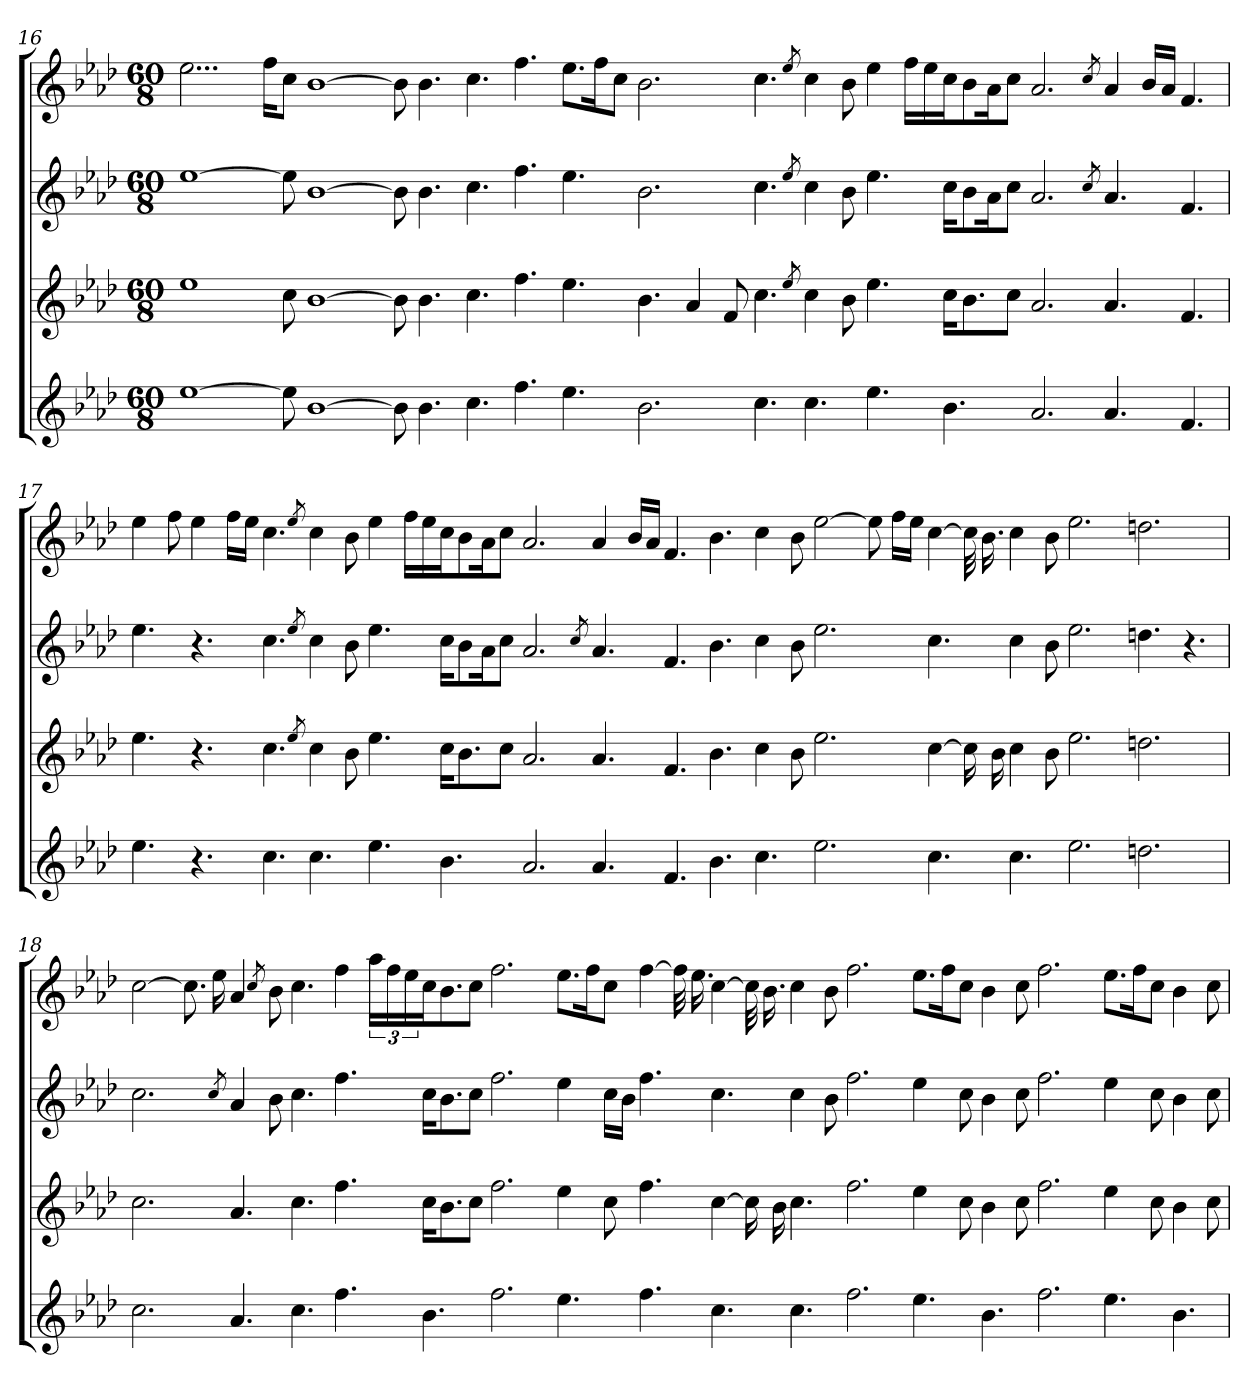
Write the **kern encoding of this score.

**kern	**kern	**kern	**kern
*part4	*part3	*part2	*part1
*staff4	*staff3	*staff2	*staff1
*clefG2	*clefG2	*clefG2	*clefG2
*k[b-e-a-d-]	*k[b-e-a-d-]	*k[b-e-a-d-]	*k[b-e-a-d-]
*M60/8	*M60/8	*M60/8	*M60/8
=16	=16	=16	=16
[1ee-	1ee-	[1ee-	2...ee-
.	.	.	16ff\KL
8ee-]	8cc	8ee-]	8cc\J
[1b-	[1b-	[1b-	[1b-
8b-]	8b-]	8b-]	8b-]
4.b-	4.b-	4.b-	4.b-
4.cc	4.cc	4.cc	4.cc
4.ff	4.ff	4.ff	4.ff
4.ee-	4.ee-	4.ee-	8.ee-\L
.	.	.	16ff\K
.	.	.	8cc\J
2.b-	4.b-	2.b-	2.b-
.	4a-	.	.
.	8f	.	.
4.cc	4.cc	4.cc	4.cc
.	8qee-	8qee-	8qee-
4.cc	4cc	4cc	4cc
.	8b-	8b-	8b-
4.ee-	4.ee-	4.ee-	4ee-
.	.	.	16ff\LL
.	.	.	16ee-\
4.b-	16cc\KL	16cc\KL	16cc\J
.	8.b-\	8b-\	8b-\
.	.	16a-\K	16a-\K
.	8cc\J	8cc\J	8cc\J
2.a-	2.a-	2.a-	2.a-
.	.	8qcc	8qcc
4.a-	4.a-	4.a-	4a-
.	.	.	16b-/LL
.	.	.	16a-/JJ
4.f	4.f	4.f	4.f
=17	=17	=17	=17
4.ee-	4.ee-	4.ee-	4ee-
.	.	.	8ff
4.r	4.r	4.r	4ee-
.	.	.	16ff\LL
.	.	.	16ee-\JJ
4.cc	4.cc	4.cc	4.cc
.	8qee-	8qee-	8qee-
4.cc	4cc	4cc	4cc
.	8b-	8b-	8b-
4.ee-	4.ee-	4.ee-	4ee-
.	.	.	16ff\LL
.	.	.	16ee-\
4.b-	16cc\KL	16cc\KL	16cc\J
.	8.b-\	8b-\	8b-\
.	.	16a-\K	16a-\K
.	8cc\J	8cc\J	8cc\J
2.a-	2.a-	2.a-	2.a-
.	.	8qcc	.
4.a-	4.a-	4.a-	4a-
.	.	.	16b-/LL
.	.	.	16a-/JJ
4.f	4.f	4.f	4.f
4.b-	4.b-	4.b-	4.b-
4.cc	4cc	4cc	4cc
.	8b-	8b-	8b-
2.ee-	2.ee-	2.ee-	[2ee-
.	.	.	8ee-]
.	.	.	16ff\LL
.	.	.	16ee-\JJ
4.cc	[4cc	4.cc	[4cc
.	16cc]	.	32cc]
.	.	.	16.b-
.	16b-	.	.
4.cc	4cc	4cc	4cc
.	8b-	8b-	8b-
2.ee-	2.ee-	2.ee-	2.ee-
2.ddn	2.ddn	4.ddn	2.ddn
.	.	4.r	.
=18	=18	=18	=18
2.cc	2.cc	2.cc	[2cc
.	.	.	8.cc]
.	.	.	16ee-
.	.	8qcc	.
4.a-	4.a-	4a-	4a-
.	.	.	8qcc
.	.	8b-	8b-
4.cc	4.cc	4.cc	4.cc
4.ff	4.ff	4.ff	4ff
.	.	.	24aa-\LL
.	.	.	24ff\
.	.	.	24ee-\
4.b-	16cc\KL	16cc\KL	16cc\J
.	8.b-\	8.b-\	8.b-\
.	8cc\J	8cc\J	8cc\J
2.ff	2.ff	2.ff	2.ff
4.ee-	4ee-	4ee-	8.ee-\L
.	.	.	16ff\K
.	8cc	16cc\LL	8cc\J
.	.	16b-\JJ	.
4.ff	4.ff	4.ff	[4ff
.	.	.	32ff]
.	.	.	16.ee-
4.cc	[4cc	4.cc	[4cc
.	16cc]	.	32cc]
.	.	.	16.b-
.	16b-	.	.
4.cc	4.cc	4cc	4cc
.	.	8b-	8b-
2.ff	2.ff	2.ff	2.ff
4.ee-	4ee-	4ee-	8.ee-\L
.	.	.	16ff\K
.	8cc	8cc	8cc\J
4.b-	4b-	4b-	4b-
.	8cc	8cc	8cc
2.ff	2.ff	2.ff	2.ff
4.ee-	4ee-	4ee-	8.ee-\L
.	.	.	16ff\K
.	8cc	8cc	8cc\J
4.b-	4b-	4b-	4b-
.	8cc	8cc	8cc
=	=	=	=
*-	*-	*-	*-
